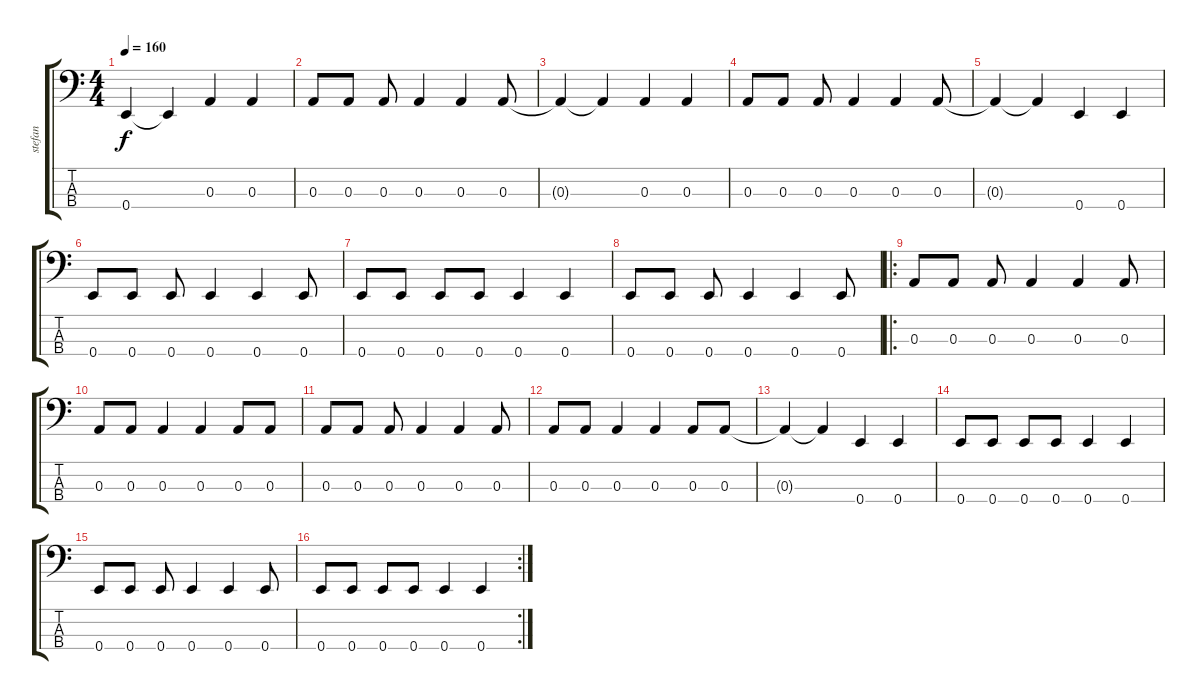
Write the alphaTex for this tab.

\track ("stefan" "stefan") {instrument electricbassfinger}
\staff {score tabs}
\tuning (G2 D2 A1 E1) {hide}
\ts (4 4)
\tempo 160
\clef f4
\ks c
0.4{t}.4{dy f} 0.4{t}.4 0.3.4 0.3.4 |
0.3.8 0.3.8 0.3.8 0.3.4 0.3.4 0.3.8 |
0.3{t}.4 0.3{t}.4 0.3.4 0.3.4 |
0.3.8 0.3.8 0.3.8 0.3.4 0.3.4 0.3.8 |
0.3{t}.4 0.3{t}.4 0.4.4 0.4.4 |
0.4.8 0.4.8 0.4.8 0.4.4 0.4.4 0.4.8 |
0.4.8 0.4.8 0.4.8 0.4.8 0.4.4 0.4.4 |
0.4.8 0.4.8 0.4.8 0.4.4 0.4.4 0.4.8 |
\ro
0.3.8 0.3.8 0.3.8 0.3.4 0.3.4 0.3.8 |
0.3.8 0.3.8 0.3.4 0.3.4 0.3.8 0.3.8 |
0.3.8 0.3.8 0.3.8 0.3.4 0.3.4 0.3.8 |
0.3.8 0.3.8 0.3.4 0.3.4 0.3.8 0.3.8 |
0.3{t}.4 0.3{t}.4 0.4.4 0.4.4 |
0.4.8 0.4.8 0.4.8 0.4.8 0.4.4 0.4.4 |
0.4.8 0.4.8 0.4.8 0.4.4 0.4.4 0.4.8 |
\rc 2
0.4.8 0.4.8 0.4.8 0.4.8 0.4.4 0.4.4
